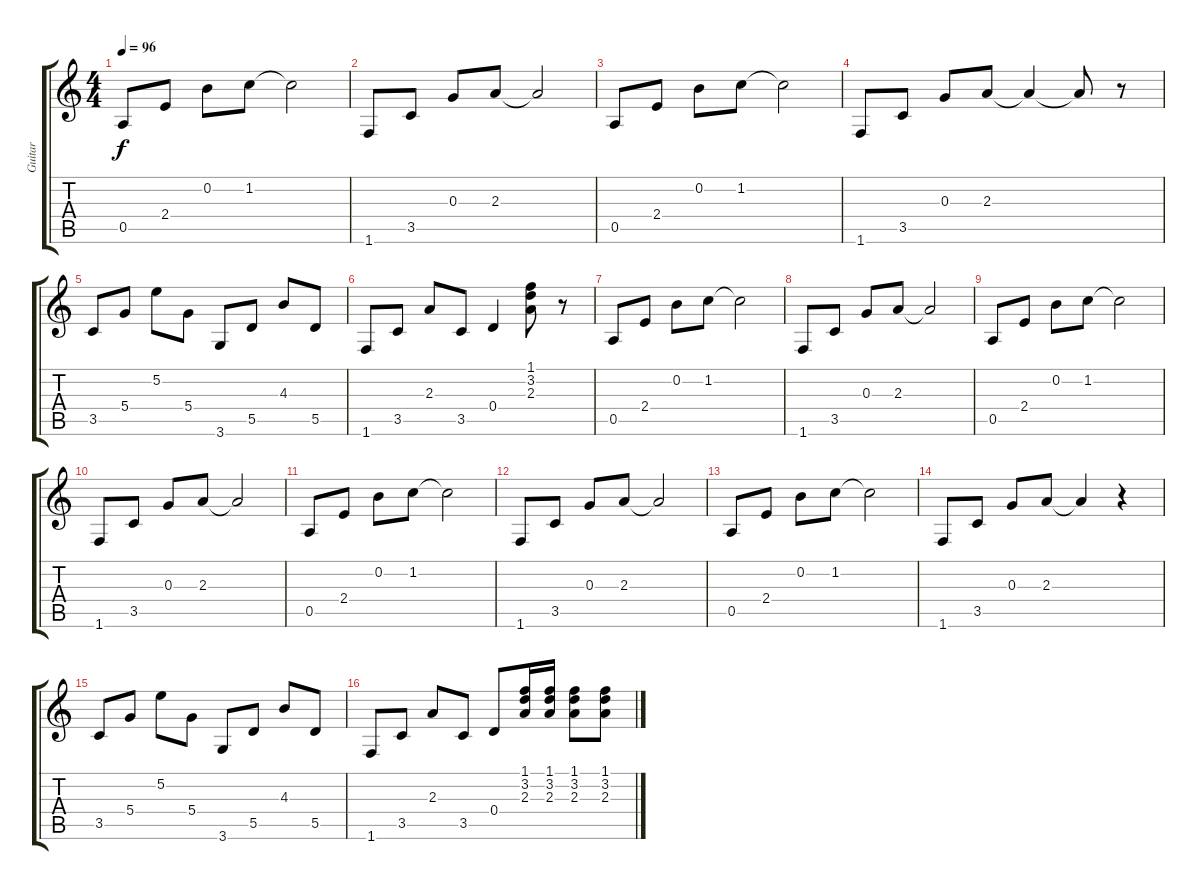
\track ("Guitar" "Guitar") {instrument electricguitarclean}
\staff {score tabs}
\tuning (E4 B3 G3 D3 A2 E2) {hide}
\ts (4 4)
\tempo 96
\clef g2
\ks c
0.5.8{dy f} 2.4.8 0.2.8 1.2.8 1.2{t}.2 |
1.6.8 3.5.8 0.3.8 2.3.8 2.3{t}.2 |
0.5.8 2.4.8 0.2.8 1.2.8 1.2{t}.2 |
1.6.8 3.5.8 0.3.8 2.3.8 2.3{t}.4 2.3{t}.8 r.8 |
3.5.8 5.4.8 5.2.8 5.4.8 3.6.8 5.5.8 4.3.8 5.5.8 |
1.6.8 3.5.8 2.3.8 3.5.8 0.4.4 (1.1 3.2 2.3).8 r.8 |
0.5.8 2.4.8 0.2.8 1.2.8 1.2{t}.2 |
1.6.8 3.5.8 0.3.8 2.3.8 2.3{t}.2 |
0.5.8 2.4.8 0.2.8 1.2.8 1.2{t}.2 |
1.6.8 3.5.8 0.3.8 2.3.8 2.3{t}.2 |
0.5.8 2.4.8 0.2.8 1.2.8 1.2{t}.2 |
1.6.8 3.5.8 0.3.8 2.3.8 2.3{t}.2 |
0.5.8 2.4.8 0.2.8 1.2.8 1.2{t}.2 |
1.6.8 3.5.8 0.3.8 2.3.8 2.3{t}.4 r.4 |
3.5.8 5.4.8 5.2.8 5.4.8 3.6.8 5.5.8 4.3.8 5.5.8 |
1.6.8 3.5.8 2.3.8 3.5.8 0.4.8 (1.1 3.2 2.3).16 (1.1 3.2 2.3).16 (1.1 3.2 2.3).8 (1.1 3.2 2.3).8
